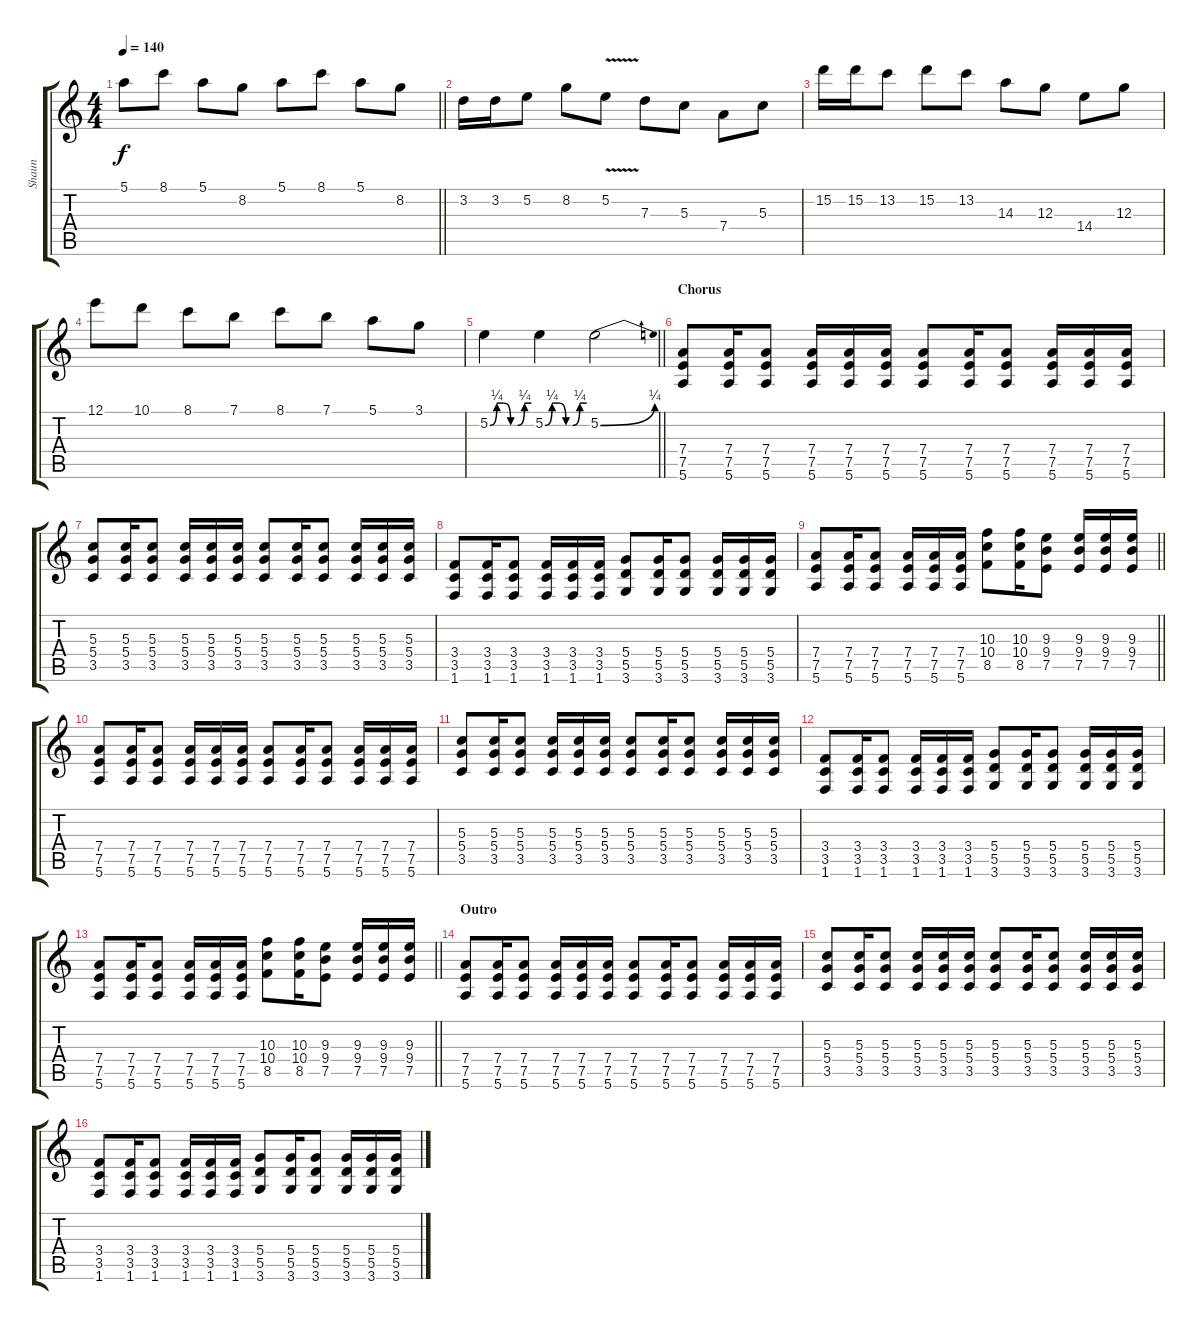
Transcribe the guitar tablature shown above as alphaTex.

\track ("Shaun" "Shaun") {instrument overdrivenguitar}
\staff {score tabs}
\tuning (E4 B3 G3 D3 A2 E2) {hide}
\ts (4 4)
\tempo 140
\clef g2
\barLineRight lightlight
\ks c
5.1.8{dy f} 8.1.8 5.1.8 8.2.8 5.1.8 8.1.8 5.1.8 8.2.8 |
3.2.16 3.2.16 5.2.8 8.2.8 5.2{v}.8 7.3.8 5.3.8 7.4.8 5.3.8 |
15.2.16 15.2.16 13.2.8 15.2.8 13.2.8 14.3.8 12.3.8 14.4.8 12.3.8 |
12.1.8 10.1.8 8.1.8 7.1.8 8.1.8 7.1.8 5.1.8 3.1.8 |
\barLineRight lightlight
5.2{be (custom 0 0 10 1 20 1 30 0 40 0 50 1 60 1)}.4 5.2{be (custom 0 0 10 1 20 1 30 0 40 0 50 1 60 1)}.4 5.2{be (bend 0 0 60 1)}.2 |
\section ("" "Chorus")
(7.4 7.5 5.6).8 (7.4 7.5 5.6).16 (7.4 7.5 5.6).8 (7.4 7.5 5.6).16 (7.4 7.5 5.6).16 (7.4 7.5 5.6).16 (7.4 7.5 5.6).8 (7.4 7.5 5.6).16 (7.4 7.5 5.6).8 (7.4 7.5 5.6).16 (7.4 7.5 5.6).16 (7.4 7.5 5.6).16 |
(5.3 5.4 3.5).8 (5.3 5.4 3.5).16 (5.3 5.4 3.5).8 (5.3 5.4 3.5).16 (5.3 5.4 3.5).16 (5.3 5.4 3.5).16 (5.3 5.4 3.5).8 (5.3 5.4 3.5).16 (5.3 5.4 3.5).8 (5.3 5.4 3.5).16 (5.3 5.4 3.5).16 (5.3 5.4 3.5).16 |
(3.4 3.5 1.6).8 (3.4 3.5 1.6).16 (3.4 3.5 1.6).8 (3.4 3.5 1.6).16 (3.4 3.5 1.6).16 (3.4 3.5 1.6).16 (5.4 5.5 3.6).8 (5.4 5.5 3.6).16 (5.4 5.5 3.6).8 (5.4 5.5 3.6).16 (5.4 5.5 3.6).16 (5.4 5.5 3.6).16 |
\barLineRight lightlight
(7.4 7.5 5.6).8 (7.4 7.5 5.6).16 (7.4 7.5 5.6).8 (7.4 7.5 5.6).16 (7.4 7.5 5.6).16 (7.4 7.5 5.6).16 (10.3 10.4 8.5).8 (10.3 10.4 8.5).16 (9.3 9.4 7.5).8 (9.3 9.4 7.5).16 (9.3 9.4 7.5).16 (9.3 9.4 7.5).16 |
(7.4 7.5 5.6).8 (7.4 7.5 5.6).16 (7.4 7.5 5.6).8 (7.4 7.5 5.6).16 (7.4 7.5 5.6).16 (7.4 7.5 5.6).16 (7.4 7.5 5.6).8 (7.4 7.5 5.6).16 (7.4 7.5 5.6).8 (7.4 7.5 5.6).16 (7.4 7.5 5.6).16 (7.4 7.5 5.6).16 |
(5.3 5.4 3.5).8 (5.3 5.4 3.5).16 (5.3 5.4 3.5).8 (5.3 5.4 3.5).16 (5.3 5.4 3.5).16 (5.3 5.4 3.5).16 (5.3 5.4 3.5).8 (5.3 5.4 3.5).16 (5.3 5.4 3.5).8 (5.3 5.4 3.5).16 (5.3 5.4 3.5).16 (5.3 5.4 3.5).16 |
(3.4 3.5 1.6).8 (3.4 3.5 1.6).16 (3.4 3.5 1.6).8 (3.4 3.5 1.6).16 (3.4 3.5 1.6).16 (3.4 3.5 1.6).16 (5.4 5.5 3.6).8 (5.4 5.5 3.6).16 (5.4 5.5 3.6).8 (5.4 5.5 3.6).16 (5.4 5.5 3.6).16 (5.4 5.5 3.6).16 |
\barLineRight lightlight
(7.4 7.5 5.6).8 (7.4 7.5 5.6).16 (7.4 7.5 5.6).8 (7.4 7.5 5.6).16 (7.4 7.5 5.6).16 (7.4 7.5 5.6).16 (10.3 10.4 8.5).8 (10.3 10.4 8.5).16 (9.3 9.4 7.5).8 (9.3 9.4 7.5).16 (9.3 9.4 7.5).16 (9.3 9.4 7.5).16 |
\section ("" "Outro")
(7.4 7.5 5.6).8 (7.4 7.5 5.6).16 (7.4 7.5 5.6).8 (7.4 7.5 5.6).16 (7.4 7.5 5.6).16 (7.4 7.5 5.6).16 (7.4 7.5 5.6).8 (7.4 7.5 5.6).16 (7.4 7.5 5.6).8 (7.4 7.5 5.6).16 (7.4 7.5 5.6).16 (7.4 7.5 5.6).16 |
(5.3 5.4 3.5).8 (5.3 5.4 3.5).16 (5.3 5.4 3.5).8 (5.3 5.4 3.5).16 (5.3 5.4 3.5).16 (5.3 5.4 3.5).16 (5.3 5.4 3.5).8 (5.3 5.4 3.5).16 (5.3 5.4 3.5).8 (5.3 5.4 3.5).16 (5.3 5.4 3.5).16 (5.3 5.4 3.5).16 |
(3.4 3.5 1.6).8 (3.4 3.5 1.6).16 (3.4 3.5 1.6).8 (3.4 3.5 1.6).16 (3.4 3.5 1.6).16 (3.4 3.5 1.6).16 (5.4 5.5 3.6).8 (5.4 5.5 3.6).16 (5.4 5.5 3.6).8 (5.4 5.5 3.6).16 (5.4 5.5 3.6).16 (5.4 5.5 3.6).16
